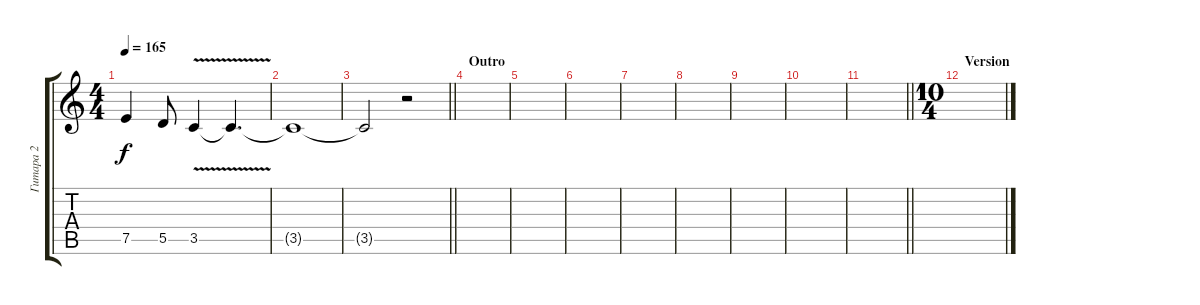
\track ("Гитара 2" "Гитара 2") {instrument distortionguitar}
\staff {score tabs}
\tuning (E4 B3 G3 D3 A2 E2) {hide}
\ts (4 4)
\tempo 165
\clef g2
\ks c
7.5.4{dy f} 5.5.8 3.5{v}.4 3.5{t}.4{d} |
3.5{t}.1 |
\barLineRight lightlight
3.5{t}.2 r.2 |
\section ("" "Outro")
|
|
|
|
|
|
|
\barLineRight lightlight
|
\ts (10 4)
\section ("" "Version")
